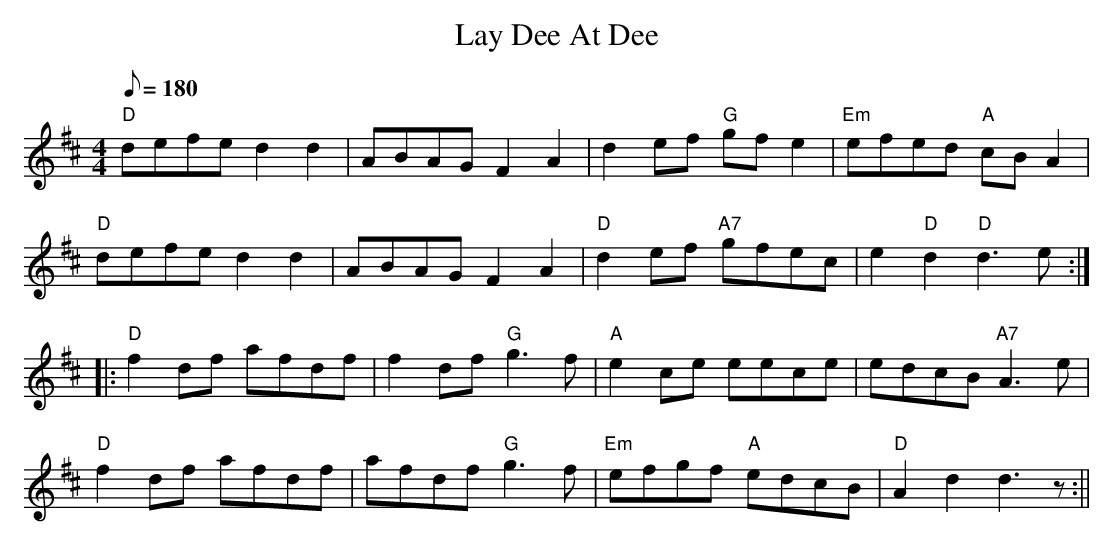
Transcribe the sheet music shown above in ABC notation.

X:1
T:Lay Dee At Dee
M:4/4
L:1/8
Q:180
K:D
"D"defe d2 d2|ABAG F2 A2|d2 ef "G"gf e2|"Em"efed "A"cB A2|!
"D"defe d2 d2|ABAG F2 A2|"D"d2 ef "A7"gfec|e2 "D"d2 "D"d3 e::!
"D"f2 df afdf|f2 df "G"g3 f|"A"e2 ce eece|edcB "A7"A3e|!
"D"f2 df afdf|afdf "G"g3 f|"Em"efgf "A"edcB|"D"A2 d2 d3z:||
